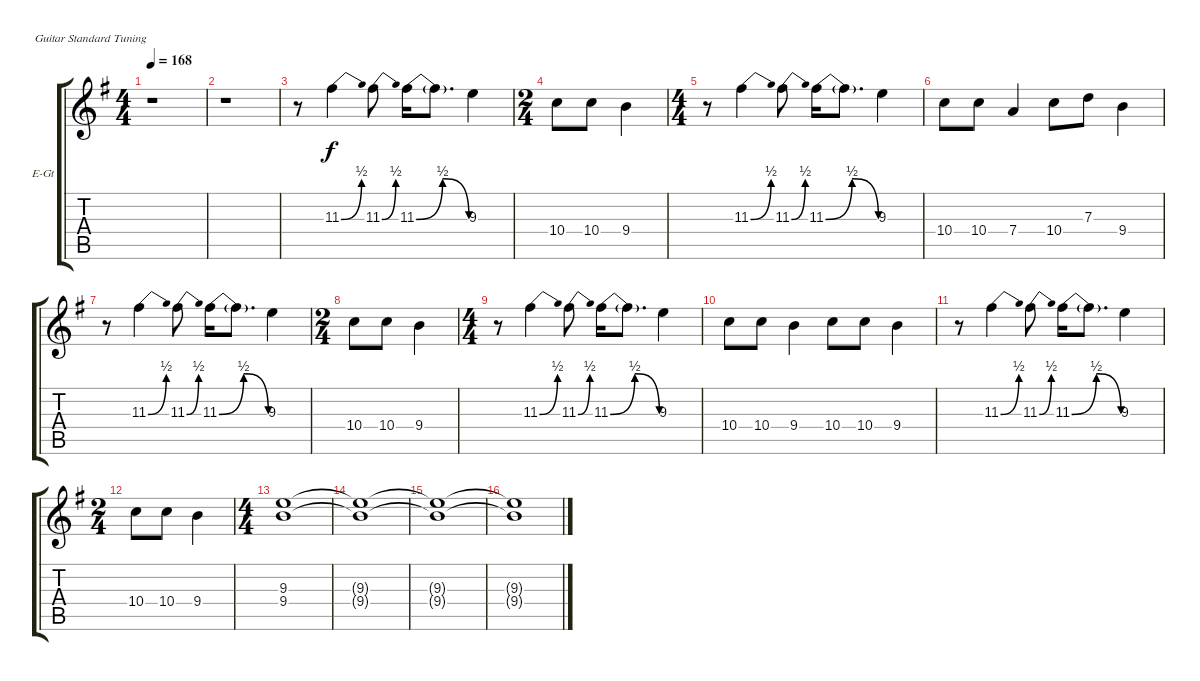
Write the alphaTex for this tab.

\bracketExtendMode groupsimilarinstruments
\firstSystemTrackNameOrientation horizontal
\otherSystemsTrackNameOrientation horizontal
\track ("Guitar 4" "E-Gt") {instrument overdrivenguitar}
\staff {score tabs}
\tuning (E4 B3 G3 D3 A2 E2)
\ts (4 4)
\tempo 168
\clef g2
\scale
1.07818
\ks g
r.1{dy f} |
\scale
0.921816 r.1 |
\scale
1.07818 r.8 11.3{be (bend 0 0 15 2)}.4 11.3{be (bend 0 0 16.2 2)}.8 11.3{be (bendrelease 0 0 10.799999999999999 2 20.4 2 30 0)}.16 11.3{t}.8{d} 9.3.4 |
\ts (2 4)
\scale
0.921816 10.4.8 10.4.8 9.4.4 |
\ts (4 4)
\scale
1.10845 r.8 11.3{be (bend 0 0 15 2)}.4 11.3{be (bend 0 0 16.2 2)}.8 11.3{be (bendrelease 0 0 10.799999999999999 2 20.4 2 30 0)}.16 11.3{t}.8{d} 9.3.4 |
\scale
0.891551 10.4.8 10.4.8 7.4.4 10.4.8 7.3.8 9.4.4 |
\scale
1.07818 r.8 11.3{be (bend 0 0 15 2)}.4 11.3{be (bend 0 0 16.2 2)}.8 11.3{be (bendrelease 0 0 10.799999999999999 2 20.4 2 30 0)}.16 11.3{t}.8{d} 9.3.4 |
\ts (2 4)
\scale
0.921816 10.4.8 10.4.8 9.4.4 |
\ts (4 4)
\scale
1.10845 r.8 11.3{be (bend 0 0 15 2)}.4 11.3{be (bend 0 0 16.2 2)}.8 11.3{be (bendrelease 0 0 10.799999999999999 2 20.4 2 30 0)}.16 11.3{t}.8{d} 9.3.4 |
\scale
0.891551 10.4.8 10.4.8 9.4.4 10.4.8 10.4.8 9.4.4 |
\scale
1.07818 r.8 11.3{be (bend 0 0 15 2)}.4 11.3{be (bend 0 0 16.2 2)}.8 11.3{be (bendrelease 0 0 10.799999999999999 2 20.4 2 30 0)}.16 11.3{t}.8{d} 9.3.4 |
\ts (2 4)
\scale
0.921816 10.4.8 10.4.8 9.4.4 |
\ts (4 4)
\scale
1.10845 (9.4 9.3).1 |
\scale
0.891551 (9.4{t} 9.3{t}).1 |
\scale
1.07818 (9.4{t} 9.3{t}).1 |
\scale
0.921816 (9.4{t} 9.3{t}).1
